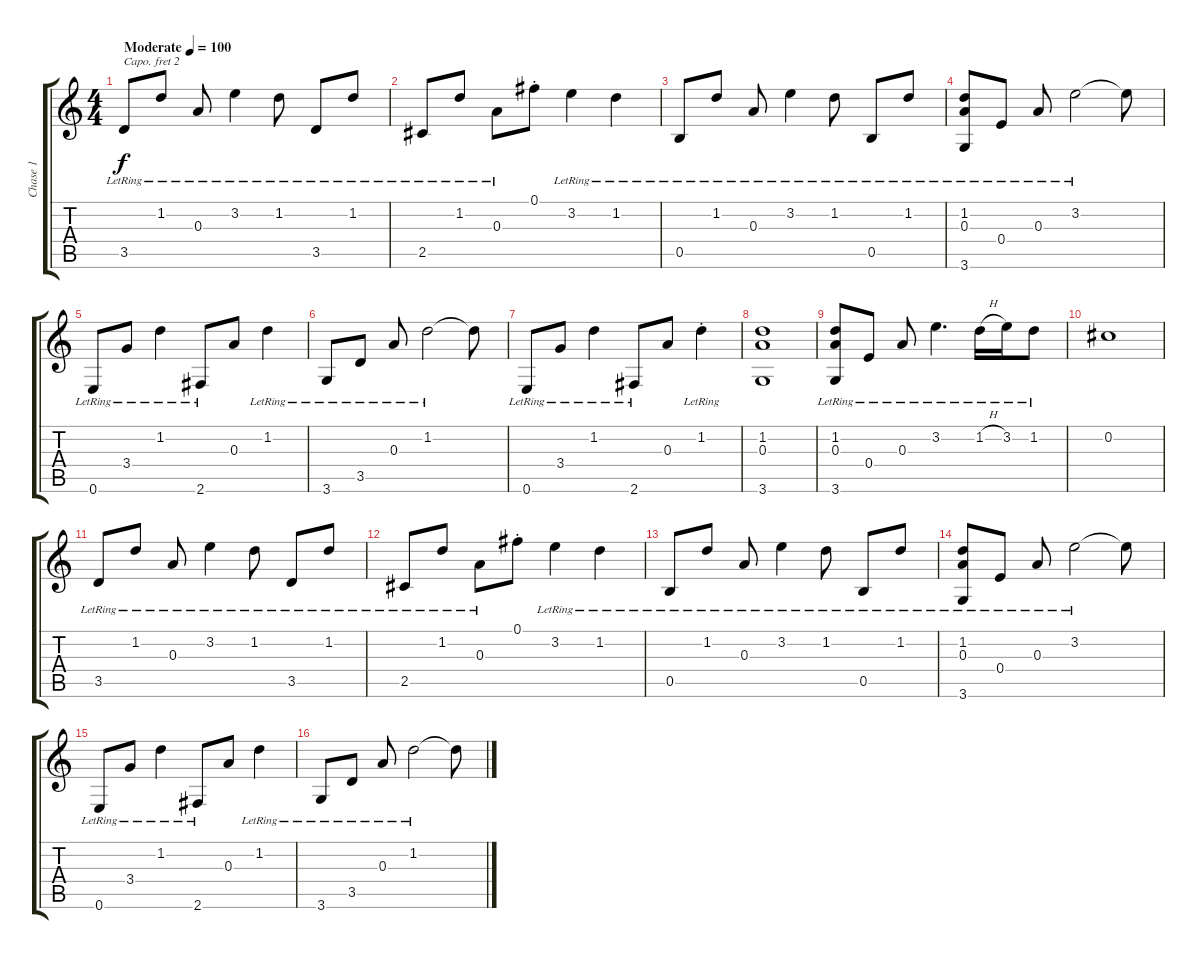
\track ("Chase 1" "Chase 1") {instrument acousticguitarsteel}
\staff {score tabs}
\capo 2
\tuning (E4 B3 G3 D3 A2 D2) {hide}
\ts (4 4)
\tempo (100 "Moderate")
\clef g2
\ks c
3.5{lr}.8{dy f instrument acousticguitarsteel} 1.2{lr}.8 0.3{lr}.8 3.2{lr}.4 1.2{lr}.8 3.5{lr}.8 1.2{lr}.8 |
2.5{lr}.8 1.2{lr}.8 0.3{lr}.8 0.1{st}.8 3.2{lr}.4 1.2{lr}.4 |
0.5{lr}.8 1.2{lr}.8 0.3{lr}.8 3.2{lr}.4 1.2{lr}.8 0.5{lr}.8 1.2{lr}.8 |
(1.2{lr} 0.3 3.6{lr}).8 0.4{lr}.8 0.3{lr}.8 3.2{lr}.2 3.2{t}.8 |
0.6{lr}.8 3.4{lr}.8 1.2{lr}.4 2.6{lr}.8 0.3.8 1.2{lr}.4 |
3.6{lr}.8 3.5{lr}.8 0.3{lr}.8 1.2{lr}.2 1.2{t}.8 |
0.6{lr}.8 3.4{lr}.8 1.2{lr}.4 2.6{lr}.8 0.3.8 1.2{st lr}.4 |
(1.2 0.3 3.6).1 |
(1.2{lr} 0.3{lr} 3.6{lr}).8 0.4{lr}.8 0.3{lr}.8 3.2{lr}.4{d} 1.2{h lr}.16 3.2{lr}.16 1.2{lr}.8 |
0.2.1 |
3.5{lr}.8 1.2{lr}.8 0.3{lr}.8 3.2{lr}.4 1.2{lr}.8 3.5{lr}.8 1.2{lr}.8 |
2.5{lr}.8 1.2{lr}.8 0.3{lr}.8 0.1{st}.8 3.2{lr}.4 1.2{lr}.4 |
0.5{lr}.8 1.2{lr}.8 0.3{lr}.8 3.2{lr}.4 1.2{lr}.8 0.5{lr}.8 1.2{lr}.8 |
(1.2{lr} 0.3 3.6{lr}).8 0.4{lr}.8 0.3{lr}.8 3.2{lr}.2 3.2{t}.8 |
0.6{lr}.8 3.4{lr}.8 1.2{lr}.4 2.6{lr}.8 0.3.8 1.2{lr}.4 |
3.6{lr}.8 3.5{lr}.8 0.3{lr}.8 1.2{lr}.2 1.2{t}.8
